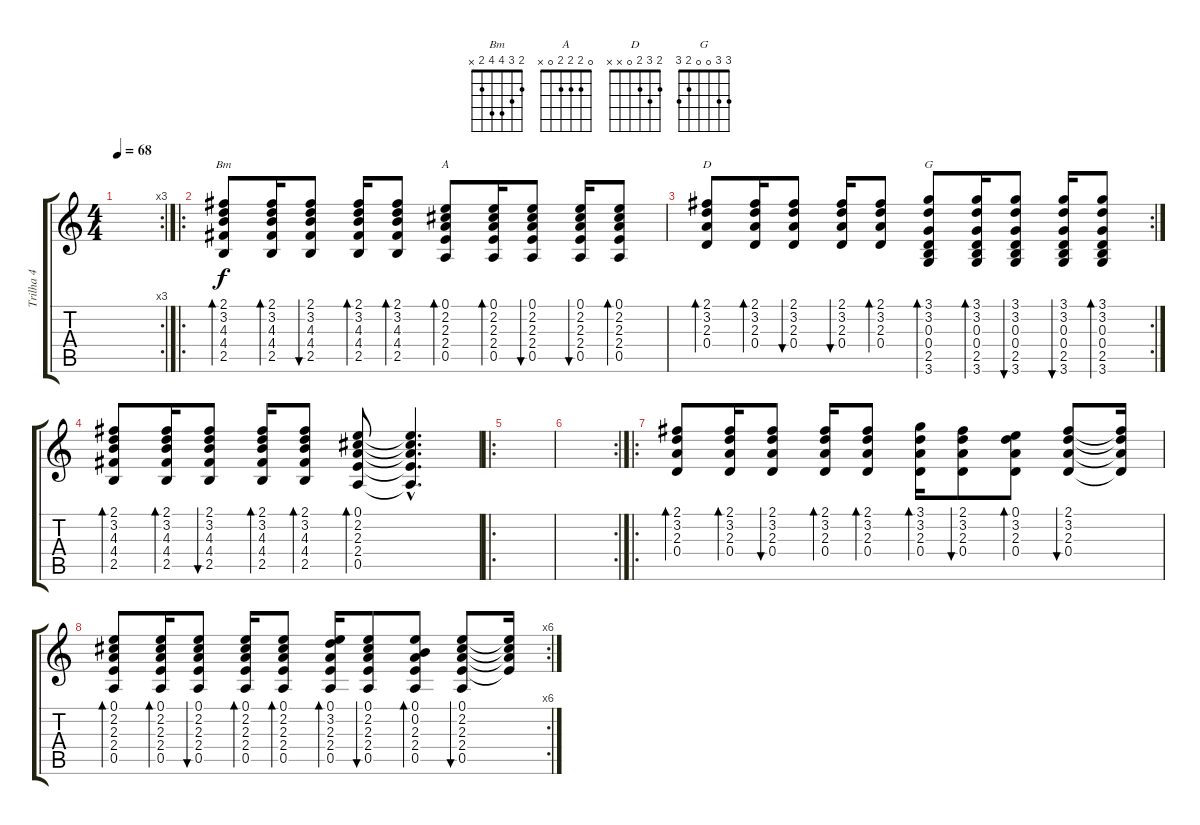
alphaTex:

\track ("Trilha 4" "Trilha 4") {instrument acousticguitarsteel}
\staff {score tabs}
\tuning (E4 B3 G3 D3 A2 E2) {hide}
\chord ("Bm" 2 3 4 4 2 x)
\chord ("A" 0 2 2 2 0 x)
\chord ("D" 2 3 2 0 x x)
\chord ("G" 3 3 0 0 2 3)
\rc 3
\ts (4 4)
\tempo 68
\clef g2
\ks c
|
\ro
(2.1 3.2 4.3 4.4 2.5).8{bd 30 ch "Bm"} (2.1 3.2 4.3 4.4 2.5).16{bd 30} (2.1 3.2 4.3 4.4 2.5).8{bu 30} (2.1 3.2 4.3 4.4 2.5).16{bd 30} (2.1 3.2 4.3 4.4 2.5).8{bd 30} (0.1 2.2 2.3 2.4 0.5).8{bd 30 ch "A"} (0.1 2.2 2.3 2.4 0.5).16{bd 30} (0.1 2.2 2.3 2.4 0.5).8{bu 30} (0.1 2.2 2.3 2.4 0.5).16{bu 30} (0.1 2.2 2.3 2.4 0.5).8{bd 30} |
\rc 2
(2.1 3.2 2.3 0.4).8{bd 30 ch "D"} (2.1 3.2 2.3 0.4).16{bd 30} (2.1 3.2 2.3 0.4).8{bu 30} (2.1 3.2 2.3 0.4).16{bu 30} (2.1 3.2 2.3 0.4).8{bd 30} (3.1 3.2 0.3 0.4 2.5 3.6).8{bd 30 ch "G"} (3.1 3.2 0.3 0.4 2.5 3.6).16{bd 30} (3.1 3.2 0.3 0.4 2.5 3.6).8{bu 30} (3.1 3.2 0.3 0.4 2.5 3.6).16{bu 30} (3.1 3.2 0.3 0.4 2.5 3.6).8{bd 30} |
(2.1 3.2 4.3 4.4 2.5).8{bd 30} (2.1 3.2 4.3 4.4 2.5).16{bd 30} (2.1 3.2 4.3 4.4 2.5).8{bu 30} (2.1 3.2 4.3 4.4 2.5).16{bd 30} (2.1 3.2 4.3 4.4 2.5).8{bd 30} (0.1 2.2 2.3 2.4 0.5).8{bd 30} (0.1{hac t} 2.2{hac t} 2.3{hac t} 2.4{hac t} 0.5{hac t}).4{d} |
\ro
|
\rc 2
|
\ro
(2.1 3.2 2.3 0.4).8{bd 30} (2.1 3.2 2.3 0.4).16{bd 30} (2.1 3.2 2.3 0.4).8{bu 30} (2.1 3.2 2.3 0.4).16{bd 30} (2.1 3.2 2.3 0.4).8{bd 30} (3.1 3.2 2.3 0.4).16{bd 30} (2.1 3.2 2.3 0.4).8{bu 30} (0.1 3.2 2.3 0.4).8{bd 30} (2.1 3.2 2.3 0.4).8{bu 30} (2.1{t} 3.2{t} 2.3{t} 0.4{t}).16 |
\rc 6
(0.1 2.2 2.3 2.4 0.5).8{bd 30} (0.1 2.2 2.3 2.4 0.5).16{bd 30} (0.1 2.2 2.3 2.4 0.5).8{bu 30} (0.1 2.2 2.3 2.4 0.5).16{bd 30} (0.1 2.2 2.3 2.4 0.5).8{bd 30} (0.1 3.2 2.3 2.4 0.5).16{bd 30} (0.1 2.2 2.3 2.4 0.5).8{bu 30} (0.1 0.2 2.3 2.4 0.5).8{bd 30} (0.1 2.2 2.3 2.4 0.5).8{bu 30} (0.1{t} 2.2{t} 2.3{t} 2.4{t}).16
